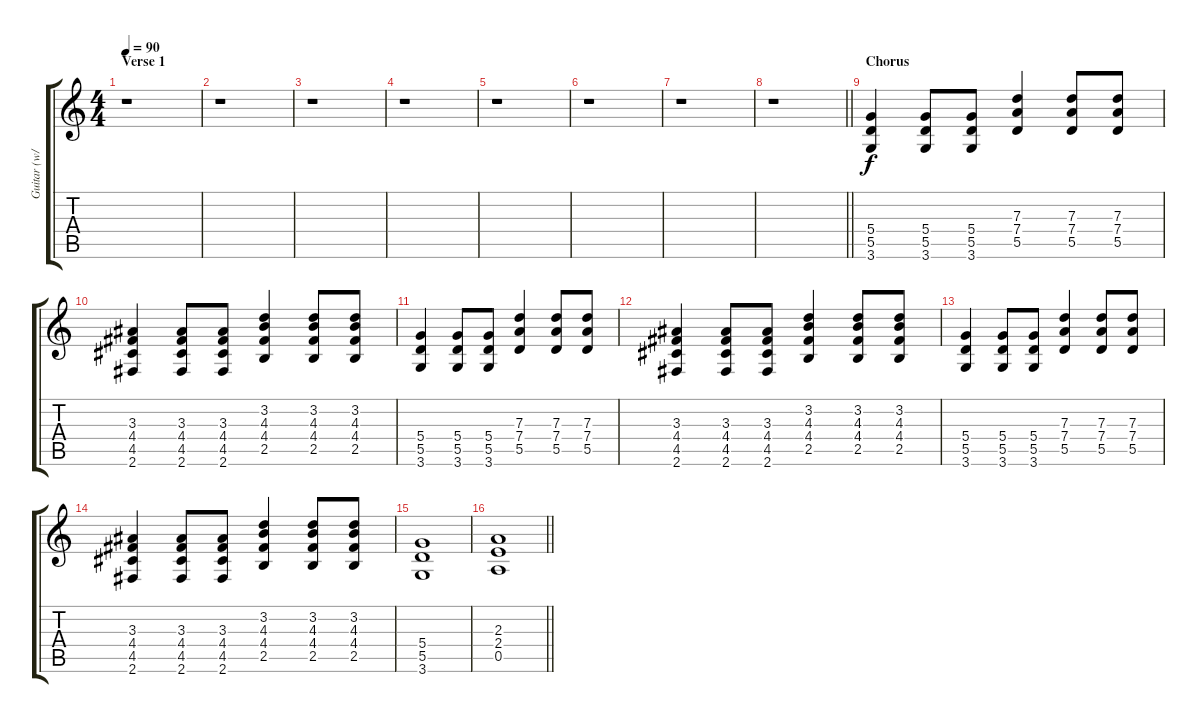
\track ("Guitar (w/overdrive)" "Guitar (w/") {instrument overdrivenguitar}
\staff {score tabs}
\tuning (E4 B3 G3 D3 A2 E2) {hide}
\ts (4 4)
\section ("" "Verse 1")
\tempo 90
\clef g2
\ks c
r.1{dy f} |
r.1 |
r.1 |
r.1 |
r.1 |
r.1 |
r.1 |
\barLineRight lightlight
r.1 |
\section ("" "Chorus")
(5.4 5.5 3.6).4 (5.4 5.5 3.6).8 (5.4 5.5 3.6).8 (7.3 7.4 5.5).4 (7.3 7.4 5.5).8 (7.3 7.4 5.5).8 |
(3.3 4.4 4.5 2.6).4 (3.3 4.4 4.5 2.6).8 (3.3 4.4 4.5 2.6).8 (3.2 4.3 4.4 2.5).4 (3.2 4.3 4.4 2.5).8 (3.2 4.3 4.4 2.5).8 |
(5.4 5.5 3.6).4 (5.4 5.5 3.6).8 (5.4 5.5 3.6).8 (7.3 7.4 5.5).4 (7.3 7.4 5.5).8 (7.3 7.4 5.5).8 |
(3.3 4.4 4.5 2.6).4 (3.3 4.4 4.5 2.6).8 (3.3 4.4 4.5 2.6).8 (3.2 4.3 4.4 2.5).4 (3.2 4.3 4.4 2.5).8 (3.2 4.3 4.4 2.5).8 |
(5.4 5.5 3.6).4 (5.4 5.5 3.6).8 (5.4 5.5 3.6).8 (7.3 7.4 5.5).4 (7.3 7.4 5.5).8 (7.3 7.4 5.5).8 |
(3.3 4.4 4.5 2.6).4 (3.3 4.4 4.5 2.6).8 (3.3 4.4 4.5 2.6).8 (3.2 4.3 4.4 2.5).4 (3.2 4.3 4.4 2.5).8 (3.2 4.3 4.4 2.5).8 |
(5.4 5.5 3.6).1 |
\barLineRight lightlight
(2.3 2.4 0.5).1
